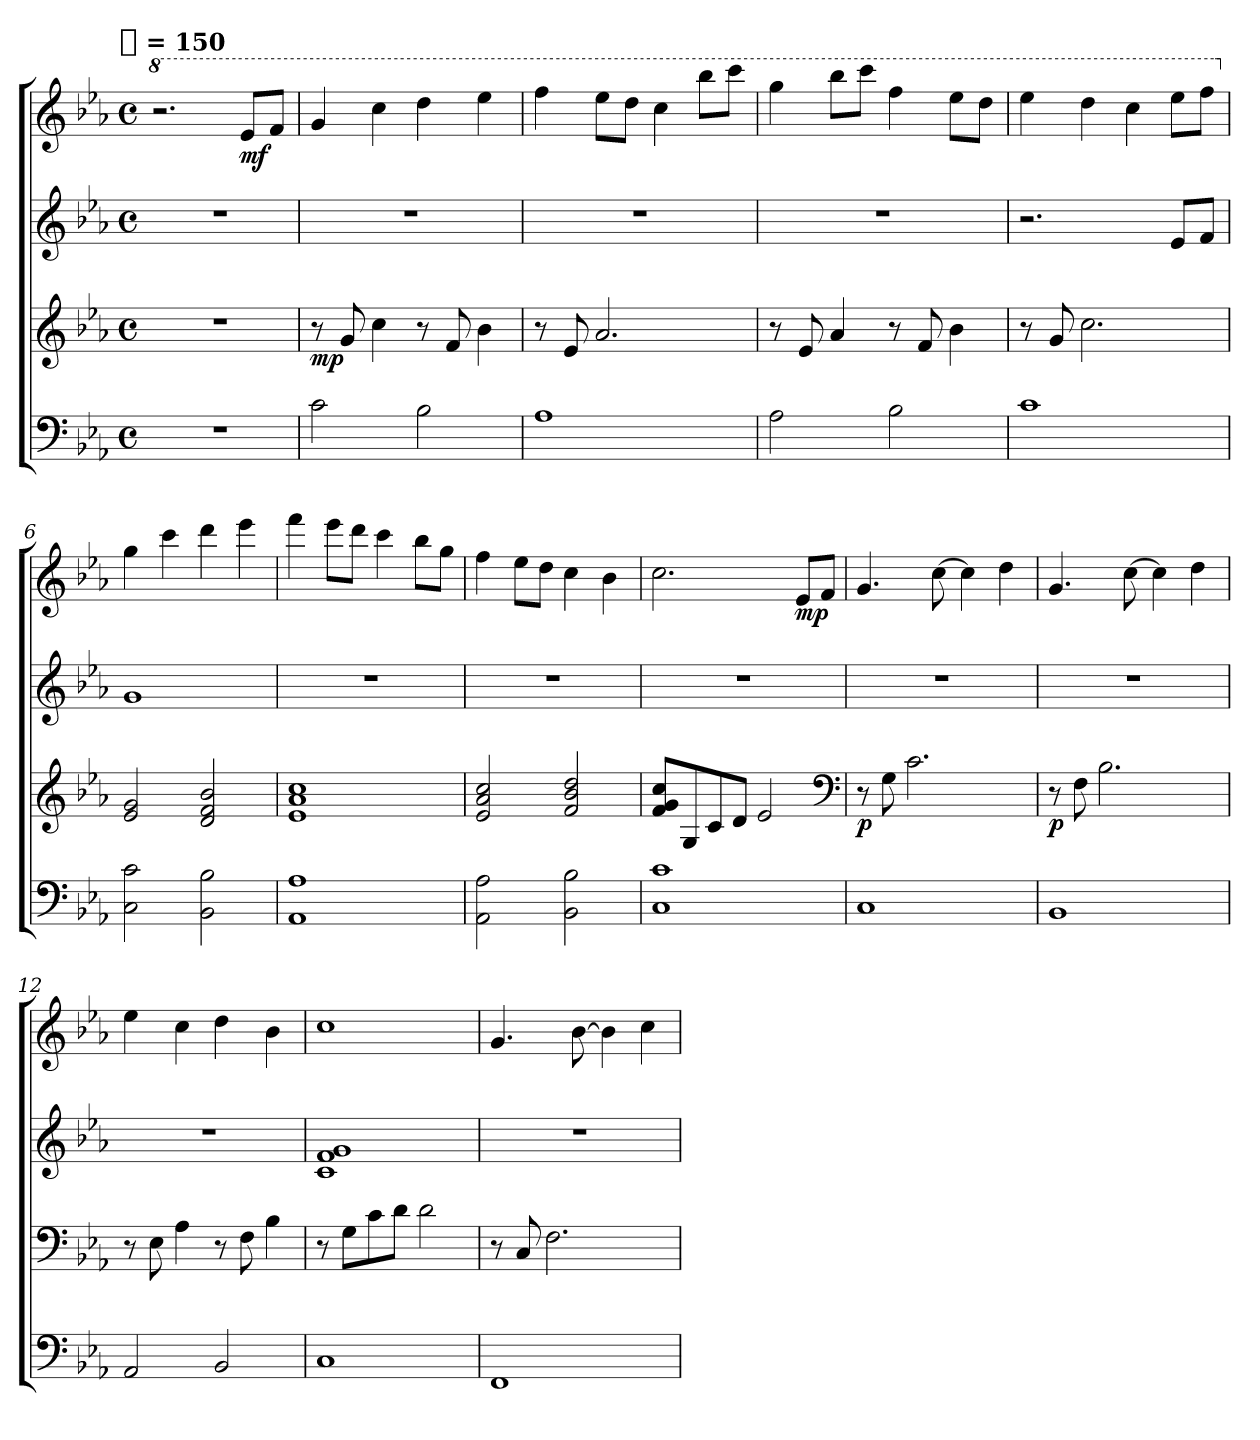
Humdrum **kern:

**kern	**kern	**dynam	**kern	**kern	**dynam
*part4	*part3	*part3	*part2	*part1	*part1
*staff4	*staff3	*staff3	*staff2	*staff1	*staff1
*clefF4	*clefG2	*	*clefG2	*clefG2	*
*k[b-e-a-]	*k[b-e-a-]	*	*k[b-e-a-]	*k[b-e-a-]	*
!!LO:TX:omd:t=[quarter] = 150
*M4/4	*M4/4	*	*M4/4	*M4/4	*
*met(c)	*met(c)	*	*met(c)	*met(c)	*
*MM150	*MM150	*	*MM150	*MM150	*
*	*	*	*	*8va	*
=1	=1	=1	=1	=1	=1
1r	1r	.	1r	2.r	.
.	.	.	.	8ee-L	mf
.	.	.	.	8ffJ	.
=2	=2	=2	=2	=2	=2
2c	8r	mp	1r	4gg	.
.	8g	.	.	.	.
.	4cc	.	.	4ccc	.
2B-	8r	.	.	4ddd	.
.	8f	.	.	.	.
.	4b-	.	.	4eee-	.
=3	=3	=3	=3	=3	=3
1A-	8r	.	1r	4fff	.
.	8e-	.	.	.	.
.	2.a-	.	.	8eee-L	.
.	.	.	.	8dddJ	.
.	.	.	.	4ccc	.
.	.	.	.	8bbb-L	.
.	.	.	.	8ccccJ	.
=4	=4	=4	=4	=4	=4
2A-	8r	.	1r	4ggg	.
.	8e-	.	.	.	.
.	4a-	.	.	8bbb-L	.
.	.	.	.	8ccccJ	.
2B-	8r	.	.	4fff	.
.	8f	.	.	.	.
.	4b-	.	.	8eee-L	.
.	.	.	.	8dddJ	.
!!LO:LB:g=z
=5	=5	=5	=5	=5	=5
1c	8r	.	2.r	4eee-	.
.	8g	.	.	.	.
.	2.cc	.	.	4ddd	.
.	.	.	.	4ccc	.
.	.	.	8e-L	8eee-L	.
.	.	.	8fJ	8fffJ	.
=6	=6	=6	=6	=6	=6
*	*	*	*	*X8va	*
2C 2c	2e- 2g	.	1g	4gg	.
.	.	.	.	4ccc	.
2BB- 2B-	2d 2f 2b-	.	.	4ddd	.
.	.	.	.	4eee-	.
=7	=7	=7	=7	=7	=7
1AA- 1A-	1e- 1a- 1cc	.	1r	4fff	.
.	.	.	.	8eee-L	.
.	.	.	.	8dddJ	.
.	.	.	.	4ccc	.
.	.	.	.	8bb-L	.
.	.	.	.	8ggJ	.
=8	=8	=8	=8	=8	=8
2AA- 2A-	2e- 2a- 2cc	.	1r	4ff	.
.	.	.	.	8ee-L	.
.	.	.	.	8ddJ	.
2BB- 2B-	2f 2b- 2dd	.	.	4cc	.
.	.	.	.	4b-	.
=9	=9	=9	=9	=9	=9
1C 1c	8f 8g 8ccL	.	1r	2.cc	.
.	8G	.	.	.	.
.	8c	.	.	.	.
.	8dJ	.	.	.	.
.	2e-	.	.	.	.
.	.	.	.	8e-L	mp
.	.	.	.	8fJ	.
*	*clefF4	*	*	*	*
=10	=10	=10	=10	=10	=10
1C	8r	p	1r	4.g	.
.	8G	.	.	.	.
.	2.c	.	.	.	.
.	.	.	.	[8cc	.
.	.	.	.	4cc]	.
.	.	.	.	4dd	.
!!LO:LB:g=z
=11	=11	=11	=11	=11	=11
1BB-	8r	p	1r	4.g	.
.	8F	.	.	.	.
.	2.B-	.	.	.	.
.	.	.	.	[8cc	.
.	.	.	.	4cc]	.
.	.	.	.	4dd	.
=12	=12	=12	=12	=12	=12
2AA-	8r	.	1r	4ee-	.
.	8E-	.	.	.	.
.	4A-	.	.	4cc	.
2BB-	8r	.	.	4dd	.
.	8F	.	.	.	.
.	4B-	.	.	4b-	.
=13	=13	=13	=13	=13	=13
1C	8r	.	1c 1f 1g	1cc	.
.	8GL	.	.	.	.
.	8c	.	.	.	.
.	8dJ	.	.	.	.
.	2d	.	.	.	.
=14	=14	=14	=14	=14	=14
1FF	8r	.	1r	4.g	.
.	8C	.	.	.	.
.	2.F	.	.	.	.
.	.	.	.	[8b-	.
.	.	.	.	4b-]	.
.	.	.	.	4cc	.
=	=	=	=	=	=
*-	*-	*-	*-	*-	*-
